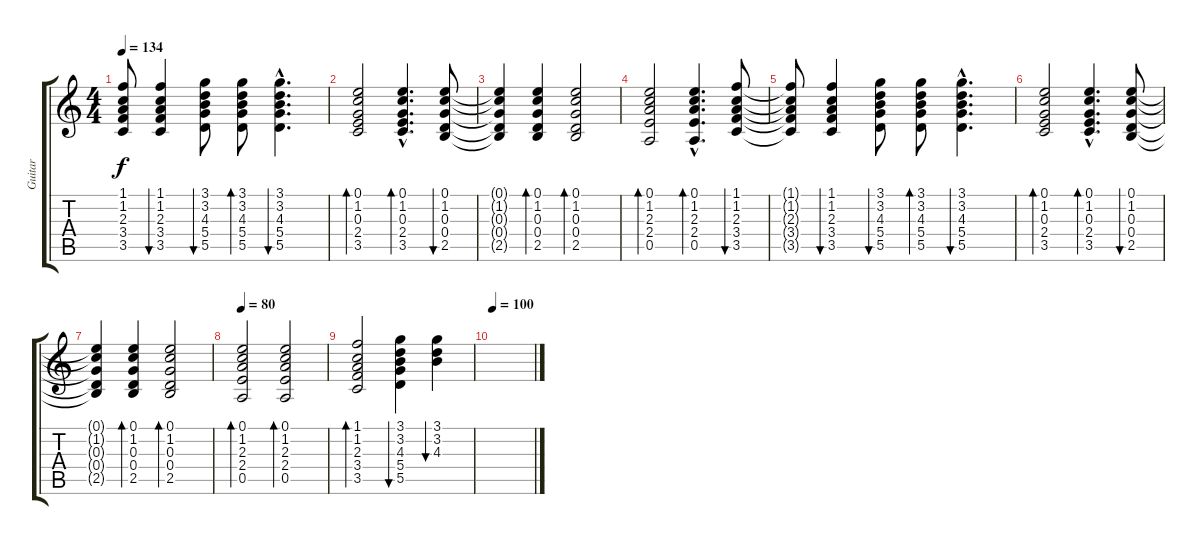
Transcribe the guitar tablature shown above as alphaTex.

\track ("Guitar" "Guitar") {instrument acousticguitarsteel}
\staff {score tabs}
\tuning (E4 B3 G3 D3 A2 E2) {hide}
\ts (4 4)
\tempo 134
\clef g2
\ks c
(1.1{t} 1.2{t} 2.3{t} 3.4{t} 3.5{t}).8{dy f} (1.1 1.2 2.3 3.4 3.5).4{bu 60} (3.1 3.2 4.3 5.4 5.5).8{bu 60} (3.1 3.2 4.3 5.4 5.5).8{bd 60} (3.1{hac} 3.2{hac} 4.3{hac} 5.4{hac} 5.5{hac}).4{d bu 60} |
(0.1 1.2 0.3 2.4 3.5).2{bd 60} (0.1{hac} 1.2{hac} 0.3{hac} 2.4{hac} 3.5{hac}).4{d bd 60} (0.1 1.2 0.3 0.4 2.5).8{bu 60} |
(0.1{t} 1.2{t} 0.3{t} 0.4{t} 2.5{t}).4 (0.1 1.2 0.3 0.4 2.5).4{bd 60} (0.1 1.2 0.3 0.4 2.5).2{bd 60} |
(0.1 1.2 2.3 2.4 0.5).2{bd 60} (0.1{hac} 1.2{hac} 2.3{hac} 2.4{hac} 0.5{hac}).4{d bd 60} (1.1 1.2 2.3 3.4 3.5).8{bu 60} |
(1.1{t} 1.2{t} 2.3{t} 3.4{t} 3.5{t}).8 (1.1 1.2 2.3 3.4 3.5).4{bu 60} (3.1 3.2 4.3 5.4 5.5).8{bu 60} (3.1 3.2 4.3 5.4 5.5).8{bd 60} (3.1{hac} 3.2{hac} 4.3{hac} 5.4{hac} 5.5{hac}).4{d bu 60} |
(0.1 1.2 0.3 2.4 3.5).2{bd 60} (0.1{hac} 1.2{hac} 0.3{hac} 2.4{hac} 3.5{hac}).4{d bd 60} (0.1 1.2 0.3 0.4 2.5).8{bu 60} |
(0.1{t} 1.2{t} 0.3{t} 0.4{t} 2.5{t}).4 (0.1 1.2 0.3 0.4 2.5).4{bd 60} (0.1 1.2 0.3 0.4 2.5).2{bd 60} |
\tempo 80
(0.1 1.2 2.3 2.4 0.5).2{bd 60} (0.1 1.2 2.3 2.4 0.5).2{bd 60} |
(1.1 1.2 2.3 3.4 3.5).2{bd 120} (3.1 3.2 4.3 5.4 5.5).4{bu 60} (3.1 3.2 4.3).4{bu 60} |
\tempo 100
